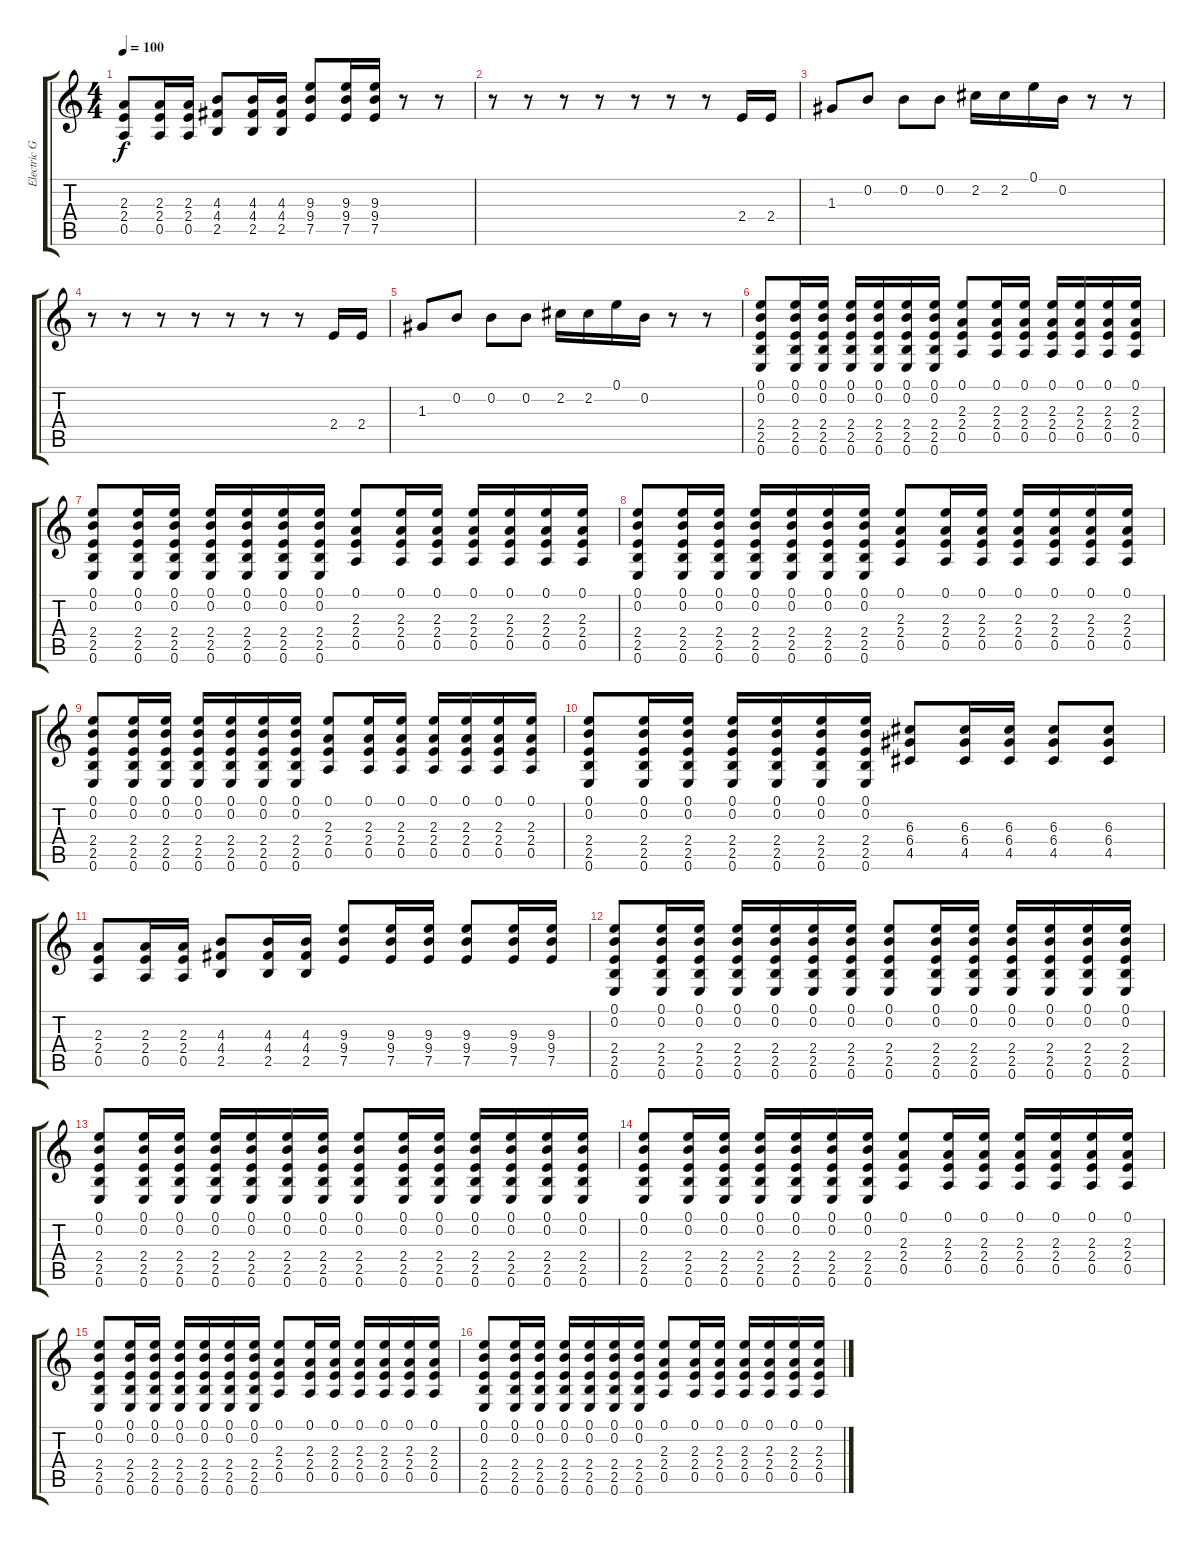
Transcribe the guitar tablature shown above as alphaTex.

\track ("Electric Guitar" "Electric G") {instrument overdrivenguitar}
\staff {score tabs}
\tuning (E4 B3 G3 D3 A2 E2) {hide}
\ts (4 4)
\tempo 100
\clef g2
\ks c
(2.3 2.4 0.5).8{dy f} (2.3 2.4 0.5).16 (2.3 2.4 0.5).16 (4.3 4.4 2.5).8 (4.3 4.4 2.5).16 (4.3 4.4 2.5).16 (9.3 9.4 7.5).8 (9.3 9.4 7.5).16 (9.3 9.4 7.5).16 r.8 r.8 |
r.8 r.8 r.8 r.8 r.8 r.8 r.8 2.4.16 2.4.16 |
1.3.8 0.2.8 0.2.8 0.2.8 2.2.16 2.2.16 0.1.16 0.2.16 r.8 r.8 |
r.8 r.8 r.8 r.8 r.8 r.8 r.8 2.4.16 2.4.16 |
1.3.8 0.2.8 0.2.8 0.2.8 2.2.16 2.2.16 0.1.16 0.2.16 r.8 r.8 |
(0.1 0.2 2.4 2.5 0.6).8 (0.1 0.2 2.4 2.5 0.6).16 (0.1 0.2 2.4 2.5 0.6).16 (0.1 0.2 2.4 2.5 0.6).16 (0.1 0.2 2.4 2.5 0.6).16 (0.1 0.2 2.4 2.5 0.6).16 (0.1 0.2 2.4 2.5 0.6).16 (0.1 2.3 2.4 0.5).8 (0.1 2.3 2.4 0.5).16 (0.1 2.3 2.4 0.5).16 (0.1 2.3 2.4 0.5).16 (0.1 2.3 2.4 0.5).16 (0.1 2.3 2.4 0.5).16 (0.1 2.3 2.4 0.5).16 |
(0.1 0.2 2.4 2.5 0.6).8 (0.1 0.2 2.4 2.5 0.6).16 (0.1 0.2 2.4 2.5 0.6).16 (0.1 0.2 2.4 2.5 0.6).16 (0.1 0.2 2.4 2.5 0.6).16 (0.1 0.2 2.4 2.5 0.6).16 (0.1 0.2 2.4 2.5 0.6).16 (0.1 2.3 2.4 0.5).8 (0.1 2.3 2.4 0.5).16 (0.1 2.3 2.4 0.5).16 (0.1 2.3 2.4 0.5).16 (0.1 2.3 2.4 0.5).16 (0.1 2.3 2.4 0.5).16 (0.1 2.3 2.4 0.5).16 |
(0.1 0.2 2.4 2.5 0.6).8 (0.1 0.2 2.4 2.5 0.6).16 (0.1 0.2 2.4 2.5 0.6).16 (0.1 0.2 2.4 2.5 0.6).16 (0.1 0.2 2.4 2.5 0.6).16 (0.1 0.2 2.4 2.5 0.6).16 (0.1 0.2 2.4 2.5 0.6).16 (0.1 2.3 2.4 0.5).8 (0.1 2.3 2.4 0.5).16 (0.1 2.3 2.4 0.5).16 (0.1 2.3 2.4 0.5).16 (0.1 2.3 2.4 0.5).16 (0.1 2.3 2.4 0.5).16 (0.1 2.3 2.4 0.5).16 |
(0.1 0.2 2.4 2.5 0.6).8 (0.1 0.2 2.4 2.5 0.6).16 (0.1 0.2 2.4 2.5 0.6).16 (0.1 0.2 2.4 2.5 0.6).16 (0.1 0.2 2.4 2.5 0.6).16 (0.1 0.2 2.4 2.5 0.6).16 (0.1 0.2 2.4 2.5 0.6).16 (0.1 2.3 2.4 0.5).8 (0.1 2.3 2.4 0.5).16 (0.1 2.3 2.4 0.5).16 (0.1 2.3 2.4 0.5).16 (0.1 2.3 2.4 0.5).16 (0.1 2.3 2.4 0.5).16 (0.1 2.3 2.4 0.5).16 |
(0.1 0.2 2.4 2.5 0.6).8 (0.1 0.2 2.4 2.5 0.6).16 (0.1 0.2 2.4 2.5 0.6).16 (0.1 0.2 2.4 2.5 0.6).16 (0.1 0.2 2.4 2.5 0.6).16 (0.1 0.2 2.4 2.5 0.6).16 (0.1 0.2 2.4 2.5 0.6).16 (6.3 6.4 4.5).8 (6.3 6.4 4.5).16 (6.3 6.4 4.5).16 (6.3 6.4 4.5).8 (6.3 6.4 4.5).8 |
(2.3 2.4 0.5).8 (2.3 2.4 0.5).16 (2.3 2.4 0.5).16 (4.3 4.4 2.5).8 (4.3 4.4 2.5).16 (4.3 4.4 2.5).16 (9.3 9.4 7.5).8 (9.3 9.4 7.5).16 (9.3 9.4 7.5).16 (9.3 9.4 7.5).8 (9.3 9.4 7.5).16 (9.3 9.4 7.5).16 |
(0.1 0.2 2.4 2.5 0.6).8 (0.1 0.2 2.4 2.5 0.6).16 (0.1 0.2 2.4 2.5 0.6).16 (0.1 0.2 2.4 2.5 0.6).16 (0.1 0.2 2.4 2.5 0.6).16 (0.1 0.2 2.4 2.5 0.6).16 (0.1 0.2 2.4 2.5 0.6).16 (0.1 0.2 2.4 2.5 0.6).8 (0.1 0.2 2.4 2.5 0.6).16 (0.1 0.2 2.4 2.5 0.6).16 (0.1 0.2 2.4 2.5 0.6).16 (0.1 0.2 2.4 2.5 0.6).16 (0.1 0.2 2.4 2.5 0.6).16 (0.1 0.2 2.4 2.5 0.6).16 |
(0.1 0.2 2.4 2.5 0.6).8 (0.1 0.2 2.4 2.5 0.6).16 (0.1 0.2 2.4 2.5 0.6).16 (0.1 0.2 2.4 2.5 0.6).16 (0.1 0.2 2.4 2.5 0.6).16 (0.1 0.2 2.4 2.5 0.6).16 (0.1 0.2 2.4 2.5 0.6).16 (0.1 0.2 2.4 2.5 0.6).8 (0.1 0.2 2.4 2.5 0.6).16 (0.1 0.2 2.4 2.5 0.6).16 (0.1 0.2 2.4 2.5 0.6).16 (0.1 0.2 2.4 2.5 0.6).16 (0.1 0.2 2.4 2.5 0.6).16 (0.1 0.2 2.4 2.5 0.6).16 |
(0.1 0.2 2.4 2.5 0.6).8 (0.1 0.2 2.4 2.5 0.6).16 (0.1 0.2 2.4 2.5 0.6).16 (0.1 0.2 2.4 2.5 0.6).16 (0.1 0.2 2.4 2.5 0.6).16 (0.1 0.2 2.4 2.5 0.6).16 (0.1 0.2 2.4 2.5 0.6).16 (0.1 2.3 2.4 0.5).8 (0.1 2.3 2.4 0.5).16 (0.1 2.3 2.4 0.5).16 (0.1 2.3 2.4 0.5).16 (0.1 2.3 2.4 0.5).16 (0.1 2.3 2.4 0.5).16 (0.1 2.3 2.4 0.5).16 |
(0.1 0.2 2.4 2.5 0.6).8 (0.1 0.2 2.4 2.5 0.6).16 (0.1 0.2 2.4 2.5 0.6).16 (0.1 0.2 2.4 2.5 0.6).16 (0.1 0.2 2.4 2.5 0.6).16 (0.1 0.2 2.4 2.5 0.6).16 (0.1 0.2 2.4 2.5 0.6).16 (0.1 2.3 2.4 0.5).8 (0.1 2.3 2.4 0.5).16 (0.1 2.3 2.4 0.5).16 (0.1 2.3 2.4 0.5).16 (0.1 2.3 2.4 0.5).16 (0.1 2.3 2.4 0.5).16 (0.1 2.3 2.4 0.5).16 |
(0.1 0.2 2.4 2.5 0.6).8 (0.1 0.2 2.4 2.5 0.6).16 (0.1 0.2 2.4 2.5 0.6).16 (0.1 0.2 2.4 2.5 0.6).16 (0.1 0.2 2.4 2.5 0.6).16 (0.1 0.2 2.4 2.5 0.6).16 (0.1 0.2 2.4 2.5 0.6).16 (0.1 2.3 2.4 0.5).8 (0.1 2.3 2.4 0.5).16 (0.1 2.3 2.4 0.5).16 (0.1 2.3 2.4 0.5).16 (0.1 2.3 2.4 0.5).16 (0.1 2.3 2.4 0.5).16 (0.1 2.3 2.4 0.5).16
